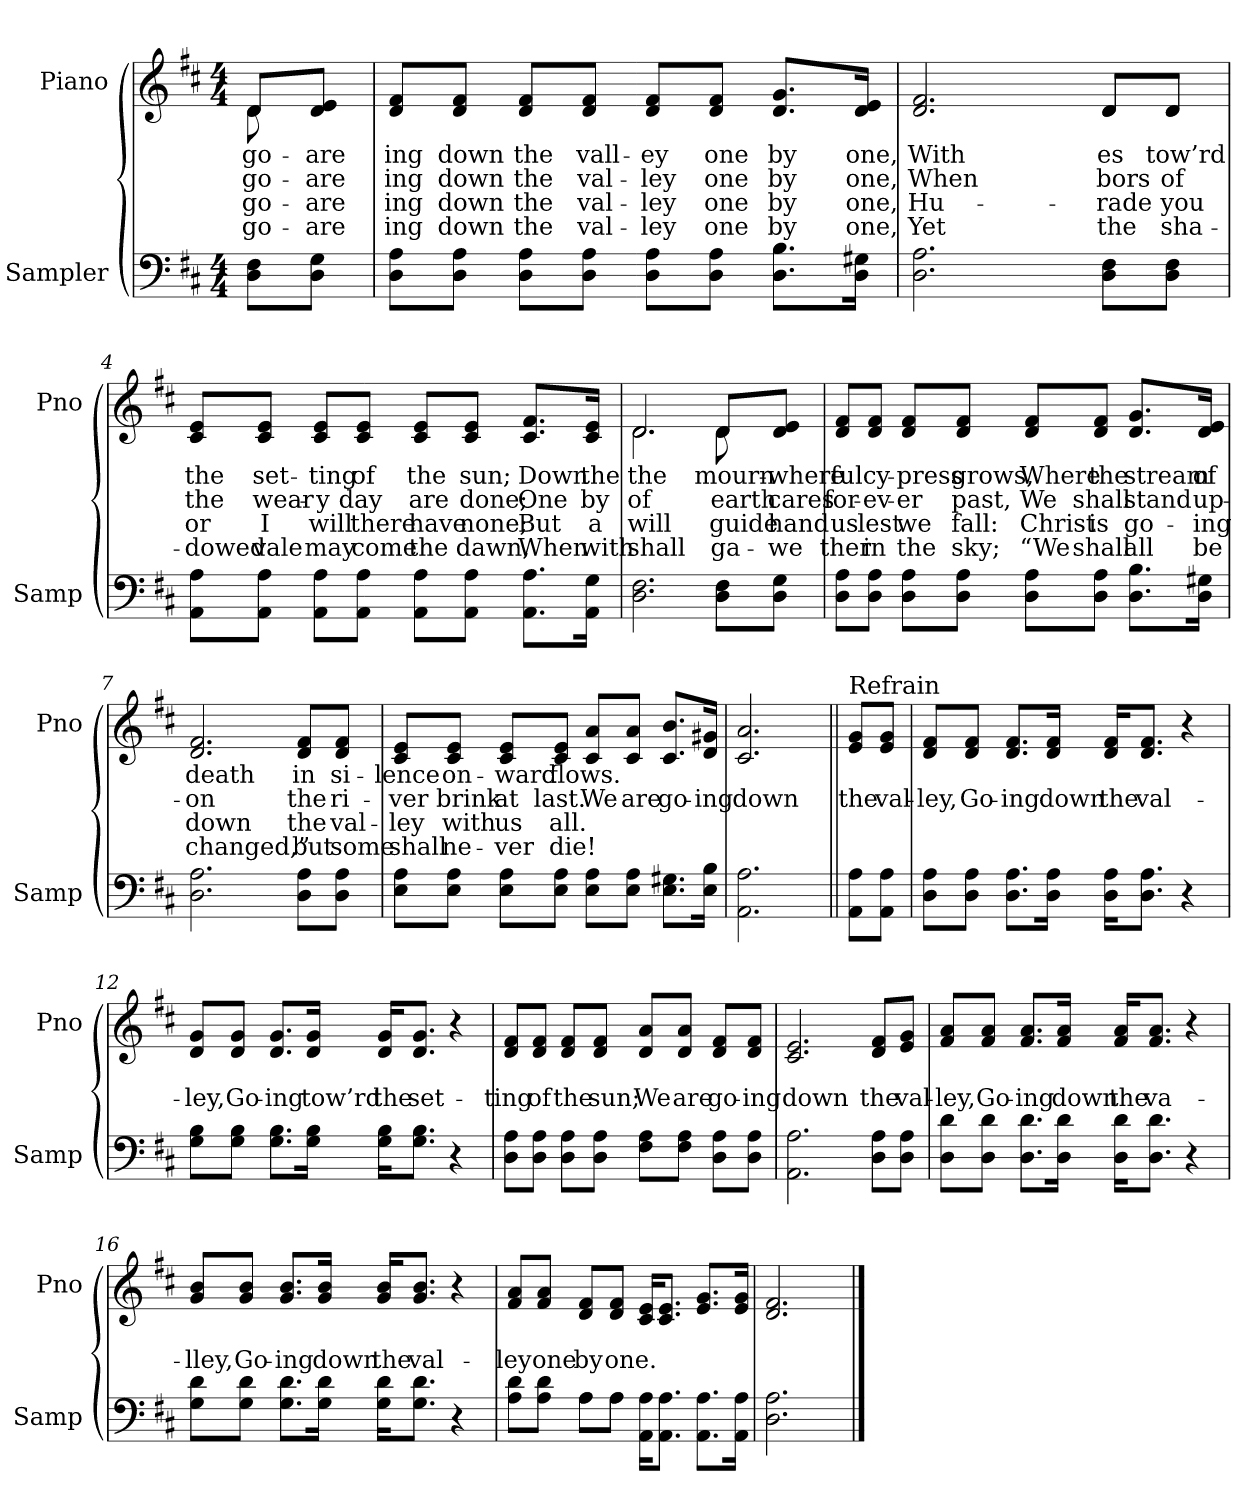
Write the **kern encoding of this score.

**kern	**kern	**text	**text	**text	**text
*part2	*part1	*part1	*part1	*part1	*part1
*staff2	*staff1	*staff1	*staff1	*staff1	*staff1
*I"Sampler	*I"Piano	*	*	*	*
*I'Samp	*I'Pno	*	*	*	*
*clefF4	*clefG2	*	*	*	*
*k[f#c#]	*k[f#c#]	*	*	*	*
*D:	*D:	*	*	*	*
*M4/4	*M4/4	*	*	*	*
=1	=1	=1	=1	=1	=1
*	*^	*	*	*	*
8D\ 8F#\L	8d/L	8d	go-	go-	go-	go-
8D\ 8G\J	8d/ 8e/J	8ryy	are	are	are	are
*	*v	*v	*	*	*	*
=2	=2	=2	=2	=2	=2
8D\ 8A\L	8d/ 8f#/L	-ing	-ing	-ing	-ing
8D\ 8A\J	8d/ 8f#/J	down	down	down	down
8D\ 8A\L	8d/ 8f#/L	the	the	the	the
8D\ 8A\J	8d/ 8f#/J	vall-	val-	val-	val-
8D\ 8A\L	8d/ 8f#/L	-ey	-ley	-ley	-ley
8D\ 8A\J	8d/ 8f#/J	one	one	one	one
8.D\ 8.B\L	8.d/ 8.g/L	by	by	by	by
16D\ 16G#X\Jk	16d/ 16e/Jk	one,	one,	one,	one,
=3	=3	=3	=3	=3	=3
*	*^	*	*	*	*
2.D 2.A	2.d 2.f#	2.ryy	With	When	Hu-	Yet
8D\ 8F#\L	8d/L	8d/L	-es	-bors	-rade	the
8D\ 8F#\J	8d/J	8d/J	tow’rd	of	you	sha-
*	*v	*v	*	*	*	*
=4	=4	=4	=4	=4	=4
8AA\ 8A\L	8c#/ 8e/L	the	the	or	-dowed
8AA\ 8A\J	8c#/ 8e/J	set-	wear-	I	vale
8AA\ 8A\L	8c#/ 8e/L	-ting	-y	will	may
8AA\ 8A\J	8c#/ 8e/J	of	day	there	come
8AA\ 8A\L	8c#/ 8e/L	the	are	have	the
8AA\ 8A\J	8c#/ 8e/J	sun;	done;	none;	dawn,
8.AA\ 8.A\L	8.c#/ 8.f#/L	Down	One	But	When
16AA\ 16G\Jk	16c#/ 16e/Jk	the	by	a	with
=5	=5	=5	=5	=5	=5
*	*^	*	*	*	*
2.D 2.F#	2.d/	2.d	the	of	will	shall
8D\ 8F#\L	8d/L	8d	mourn-	earth	guide	ga-
8D\ 8G\J	8d/ 8e/J	8ryy	where	cares	hand	we
*	*v	*v	*	*	*	*
=6	=6	=6	=6	=6	=6
8D\ 8A\L	8d/ 8f#/L	-ful	for-	us	-ther
8D\ 8A\J	8d/ 8f#/J	cy-	-ev-	lest	in
8D\ 8A\L	8d/ 8f#/L	-press	-er	we	the
8D\ 8A\J	8d/ 8f#/J	grows,	past,	fall:	sky;
8D\ 8A\L	8d/ 8f#/L	Where	We	Christ	“We
8D\ 8A\J	8d/ 8f#/J	the	shall	is	shall
8.D\ 8.B\L	8.d/ 8.g/L	stream	stand	go-	all
16D\ 16G#X\Jk	16d/ 16e/Jk	of	up-	-ing	be
=7	=7	=7	=7	=7	=7
2.D 2.A	2.d 2.f#	death	-on	down	changed,”
8D\ 8A\L	8d/ 8f#/L	in	the	the	but
8D\ 8A\J	8d/ 8f#/J	si-	ri-	val-	some
=8	=8	=8	=8	=8	=8
8E\ 8A\L	8c#/ 8e/L	-lence	-ver	-ley	shall
8E\ 8A\J	8c#/ 8e/J	on-	brink	with	ne-
8E\ 8A\L	8c#/ 8e/L	-ward	at	us	-ver
8E\ 8A\J	8c#/ 8e/J	flows.	last.	all.	die!
8E\ 8A\L	8c#/ 8a/L	.	We	.	.
8E\ 8A\J	8c#/ 8a/J	.	are	.	.
8.E\ 8.G#X\L	8.c#/ 8.b/L	.	go-	.	.
16E\ 16B\Jk	16d/ 16g#X/Jk	.	-ing	.	.
=9	=9	=9	=9	=9	=9
2.AA 2.A	2.c# 2.a	.	down	.	.
=10||	=10||	=10||	=10||	=10||	=10||
!	!LO:TX:t=Refrain	!	!	!	!
8AA\ 8A\L	8e/ 8g/L	.	the	.	.
8AA\ 8A\J	8e/ 8g/J	.	val-	.	.
=11	=11	=11	=11	=11	=11
8D\ 8A\L	8d/ 8f#/L	.	-ley,	.	.
8D\ 8A\J	8d/ 8f#/J	.	Go-	.	.
8.D\ 8.A\L	8.d/ 8.f#/L	.	-ing	.	.
16D\ 16A\Jk	16d/ 16f#/Jk	.	down	.	.
16D\ 16A\KL	16d/ 16f#/KL	.	the	.	.
8.D\ 8.A\J	8.d/ 8.f#/J	.	val-	.	.
4r	4r	.	.	.	.
=12	=12	=12	=12	=12	=12
8G\ 8B\L	8d/ 8g/L	.	-ley,	.	.
8G\ 8B\J	8d/ 8g/J	.	Go-	.	.
8.G\ 8.B\L	8.d/ 8.g/L	.	-ing	.	.
16G\ 16B\Jk	16d/ 16g/Jk	.	tow’rd	.	.
16G\ 16B\KL	16d/ 16g/KL	.	the	.	.
8.G\ 8.B\J	8.d/ 8.g/J	.	set-	.	.
4r	4r	.	.	.	.
=13	=13	=13	=13	=13	=13
8D\ 8A\L	8d/ 8f#/L	.	-ting	.	.
8D\ 8A\J	8d/ 8f#/J	.	of	.	.
8D\ 8A\L	8d/ 8f#/L	.	the	.	.
8D\ 8A\J	8d/ 8f#/J	.	sun;	.	.
8F#\ 8A\L	8d/ 8a/L	.	We	.	.
8F#\ 8A\J	8d/ 8a/J	.	are	.	.
8D\ 8A\L	8d/ 8f#/L	.	go-	.	.
8D\ 8A\J	8d/ 8f#/J	.	-ing	.	.
=14	=14	=14	=14	=14	=14
2.AA 2.A	2.c# 2.e	.	down	.	.
8D\ 8A\L	8d/ 8f#/L	.	the	.	.
8D\ 8A\J	8e/ 8g/J	.	val-	.	.
=15	=15	=15	=15	=15	=15
8D\ 8d\L	8f#/ 8a/L	.	-ley,	.	.
8D\ 8d\J	8f#/ 8a/J	.	Go-	.	.
8.D\ 8.d\L	8.f#/ 8.a/L	.	-ing	.	.
16D\ 16d\Jk	16f#/ 16a/Jk	.	down	.	.
16D\ 16d\KL	16f#/ 16a/KL	.	the	.	.
8.D\ 8.d\J	8.f#/ 8.a/J	.	va-	.	.
4r	4r	.	.	.	.
=16	=16	=16	=16	=16	=16
8G\ 8d\L	8g/ 8b/L	.	-lley,	.	.
8G\ 8d\J	8g/ 8b/J	.	Go-	.	.
8.G\ 8.d\L	8.g/ 8.b/L	.	-ing	.	.
16G\ 16d\Jk	16g/ 16b/Jk	.	down	.	.
16G\ 16d\KL	16g/ 16b/KL	.	the	.	.
8.G\ 8.d\J	8.g/ 8.b/J	.	val-	.	.
4r	4r	.	.	.	.
=17	=17	=17	=17	=17	=17
*^	*	*	*	*	*
8A\ 8d\L	4ryy	8f#/ 8a/L	.	-ley	.	.
8A\ 8d\J	.	8f#/ 8a/J	.	one	.	.
8A\L	8A\L	8d/ 8f#/L	.	by	.	.
8A\J	8A\J	8d/ 8f#/J	.	one.	.	.
16AA\ 16A\KL	2ryy	16c#/ 16e/KL	.	.	.	.
8.AA\ 8.A\J	.	8.c#/ 8.e/J	.	.	.	.
8.AA\ 8.A\L	.	8.e/ 8.g/L	.	.	.	.
16AA\ 16A\Jk	.	16e/ 16g/Jk	.	.	.	.
*v	*v	*	*	*	*	*
=18	=18	=18	=18	=18	=18
2.D 2.A	2.d 2.f#	.	.	.	.
==	==	==	==	==	==
*-	*-	*-	*-	*-	*-
